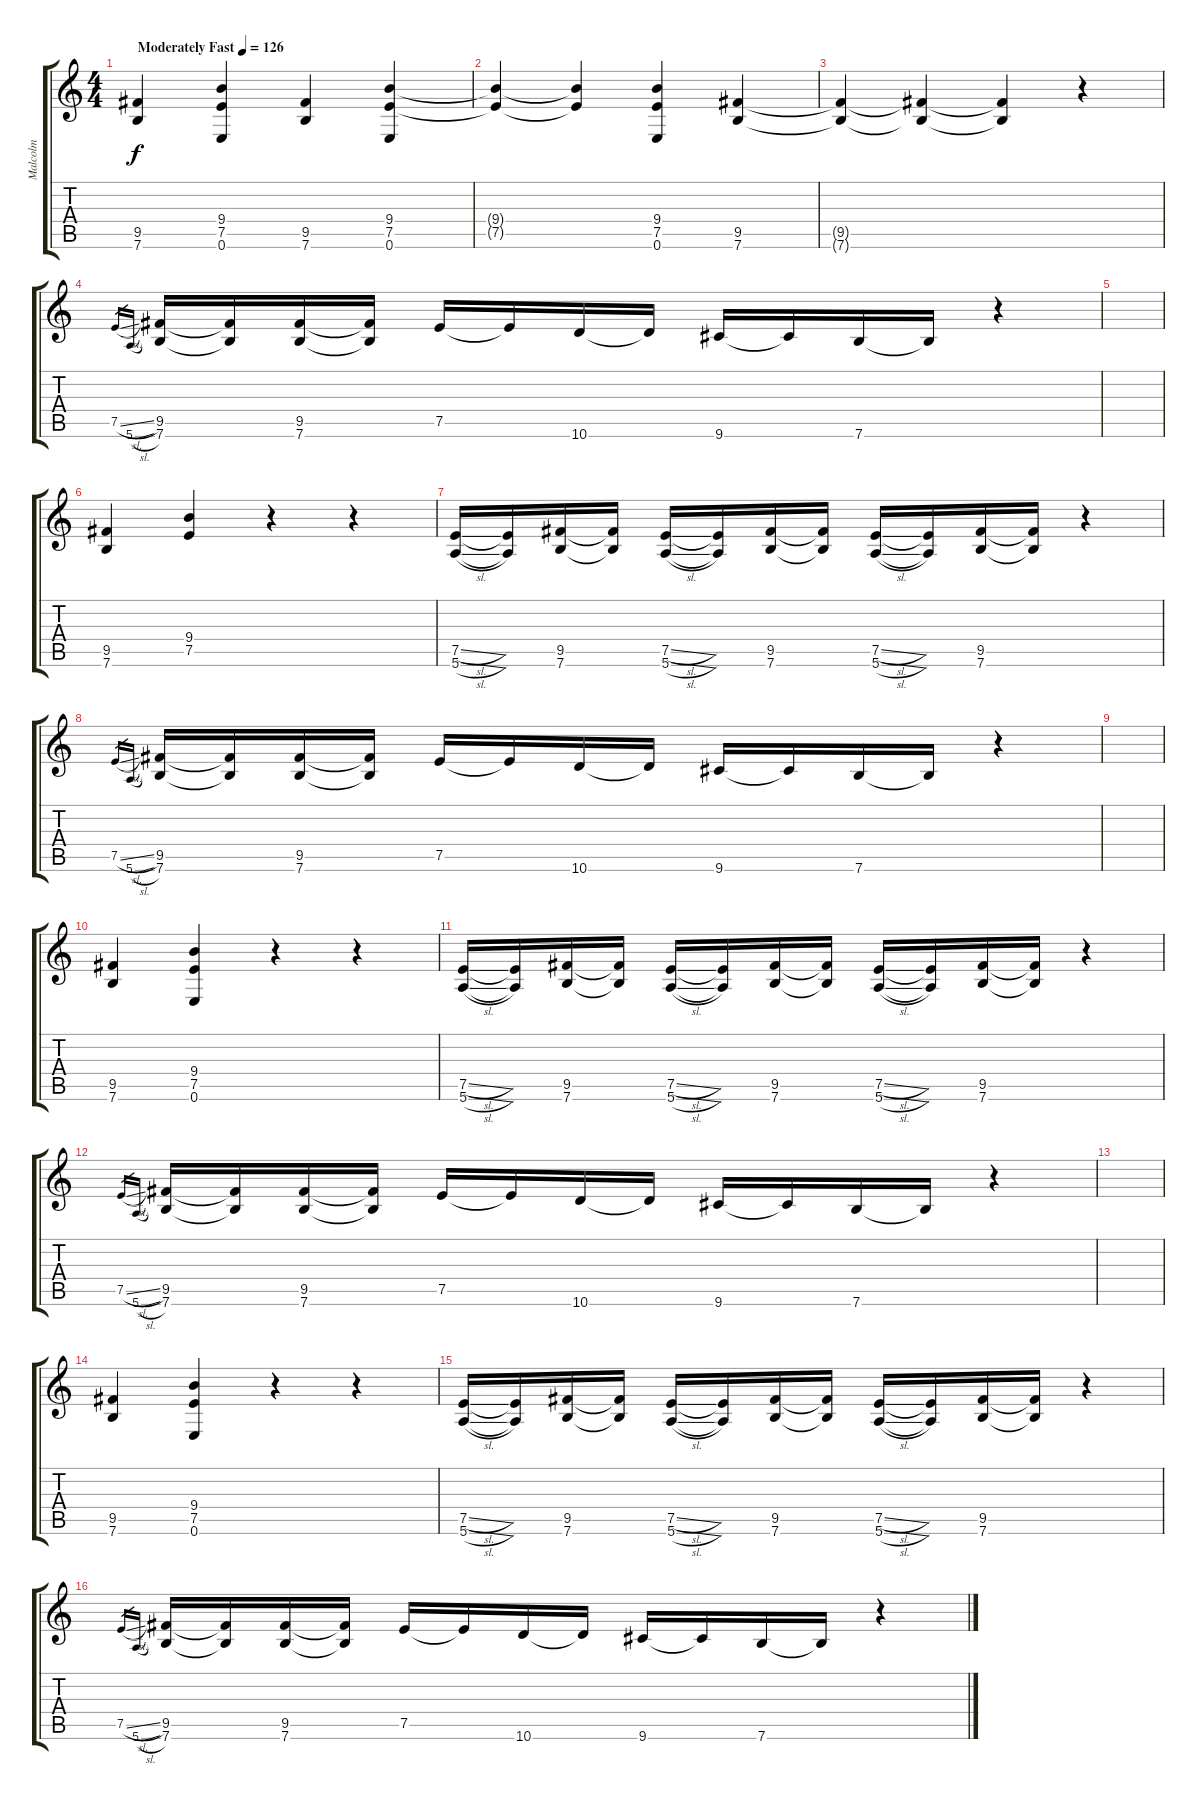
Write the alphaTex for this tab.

\track ("Malcolm" "Malcolm") {instrument distortionguitar}
\staff {score tabs}
\tuning (E4 B3 G3 D3 A2 E2) {hide}
\ts (4 4)
\tempo (126 "Moderately Fast")
\clef g2
\ks c
(9.5 7.6).4{dy f instrument distortionguitar} (9.4 7.5 0.6).4 (9.5 7.6).4 (9.4 7.5 0.6).4 |
(9.4{t} 7.5{t}).4 (9.4{t} 7.5{t}).4 (9.4 7.5 0.6).4 (9.5 7.6).4 |
(9.5{t} 7.6{t}).4 (9.5{t} 7.6{t}).4 (9.5{t} 7.6{t}).4 r.4 |
7.5{sl}.16{gr} 5.6{sl}.16{gr} (9.5 7.6).16 (9.5{t} 7.6{t}).16 (9.5 7.6).16 (9.5{t} 7.6{t}).16 7.5.16 7.5{t}.16 10.6.16 10.6{t}.16 9.6.16 9.6{t}.16 7.6.16 7.6{t}.16 r.4 |
|
(9.5 7.6).4 (9.4 7.5).4 r.4 r.4 |
(7.5{sl} 5.6{sl}).16 (7.5{t} 5.6{t}).16 (9.5 7.6).16 (9.5{t} 7.6{t}).16 (7.5{sl} 5.6{sl}).16 (7.5{t} 5.6{t}).16 (9.5 7.6).16 (9.5{t} 7.6{t}).16 (7.5{sl} 5.6{sl}).16 (7.5{t} 5.6{t}).16 (9.5 7.6).16 (9.5{t} 7.6{t}).16 r.4 |
7.5{sl}.16{gr} 5.6{sl}.16{gr} (9.5 7.6).16 (9.5{t} 7.6{t}).16 (9.5 7.6).16 (9.5{t} 7.6{t}).16 7.5.16 7.5{t}.16 10.6.16 10.6{t}.16 9.6.16 9.6{t}.16 7.6.16 7.6{t}.16 r.4 |
|
(9.5 7.6).4 (9.4 7.5 0.6).4 r.4 r.4 |
(7.5{sl} 5.6{sl}).16 (7.5{t} 5.6{t}).16 (9.5 7.6).16 (9.5{t} 7.6{t}).16 (7.5{sl} 5.6{sl}).16 (7.5{t} 5.6{t}).16 (9.5 7.6).16 (9.5{t} 7.6{t}).16 (7.5{sl} 5.6{sl}).16 (7.5{t} 5.6{t}).16 (9.5 7.6).16 (9.5{t} 7.6{t}).16 r.4 |
7.5{sl}.16{gr} 5.6{sl}.16{gr} (9.5 7.6).16 (9.5{t} 7.6{t}).16 (9.5 7.6).16 (9.5{t} 7.6{t}).16 7.5.16 7.5{t}.16 10.6.16 10.6{t}.16 9.6.16 9.6{t}.16 7.6.16 7.6{t}.16 r.4 |
|
(9.5 7.6).4 (9.4 7.5 0.6).4 r.4 r.4 |
(7.5{sl} 5.6{sl}).16 (7.5{t} 5.6{t}).16 (9.5 7.6).16 (9.5{t} 7.6{t}).16 (7.5{sl} 5.6{sl}).16 (7.5{t} 5.6{t}).16 (9.5 7.6).16 (9.5{t} 7.6{t}).16 (7.5{sl} 5.6{sl}).16 (7.5{t} 5.6{t}).16 (9.5 7.6).16 (9.5{t} 7.6{t}).16 r.4 |
7.5{sl}.16{gr} 5.6{sl}.16{gr} (9.5 7.6).16 (9.5{t} 7.6{t}).16 (9.5 7.6).16 (9.5{t} 7.6{t}).16 7.5.16 7.5{t}.16 10.6.16 10.6{t}.16 9.6.16 9.6{t}.16 7.6.16 7.6{t}.16 r.4
